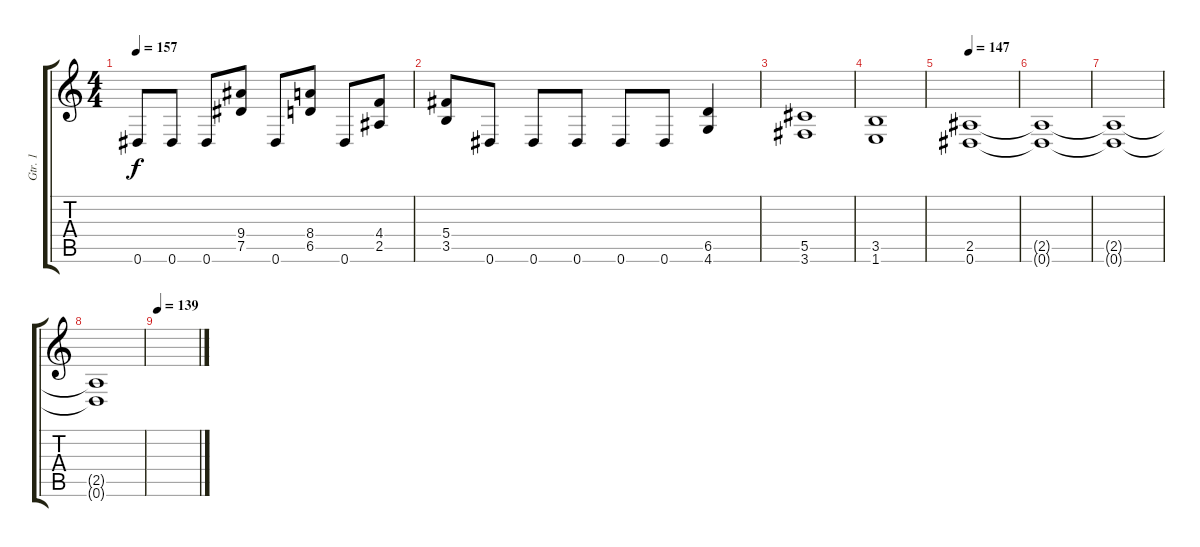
\track ("Gtr. 1" "Gtr. 1") {instrument overdrivenguitar}
\staff {score tabs}
\tuning (Eb4 Bb3 Gb3 Db3 Ab2 Eb2) {hide}
\ts (4 4)
\tempo 157
\clef g2
\ks c
0.6.8{dy f} 0.6.8 0.6.8 (9.4 7.5).8 0.6.8 (8.4 6.5).8 0.6.8 (4.4 2.5).8 |
(5.4 3.5).8 0.6.8 0.6.8 0.6.8 0.6.8 0.6.8 (6.5 4.6).4 |
(5.5 3.6).1 |
(3.5 1.6).1 |
\tempo 147
(2.5 0.6).1 |
(2.5{t} 0.6{t}).1 |
(2.5{t} 0.6{t}).1 |
(2.5{t} 0.6{t}).1 |
\tempo 139
